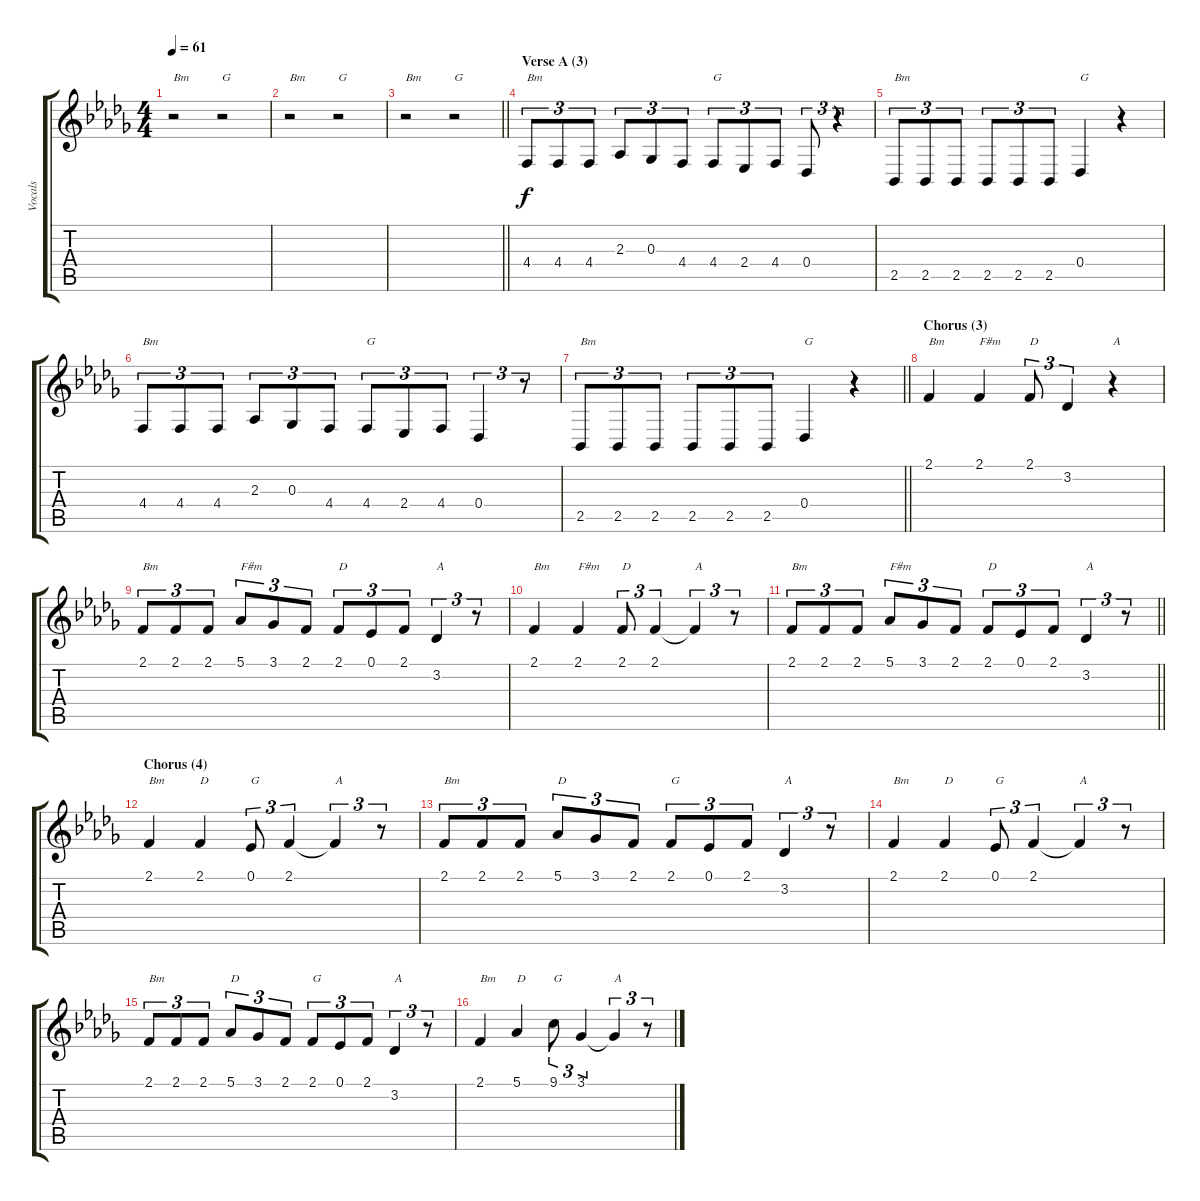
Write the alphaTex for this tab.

\track ("Vocals" "Vocals") {instrument sopranosax}
\staff {score tabs}
\tuning (Eb4 Bb3 Gb3 Db3 Ab2 Eb2) {hide}
\ts (4 4)
\tempo 61
\clef g2
\ks bbminor
r.2{txt "Bm" dy f} r.2{txt "G"} |
r.2{txt "Bm"} r.2{txt "G"} |
\barLineRight lightlight
r.2{txt "Bm"} r.2{txt "G"} |
\section ("" "Verse A (3)")
4.4.8{tu (3 2) txt "Bm"} 4.4.8{tu (3 2)} 4.4.8{tu (3 2)} 2.3.8{tu (3 2)} 0.3.8{tu (3 2)} 4.4.8{tu (3 2)} 4.4.8{tu (3 2) txt "G"} 2.4.8{tu (3 2)} 4.4.8{tu (3 2)} 0.4.8{tu (3 2)} r.4{tu (3 2)} |
2.5.8{tu (3 2) txt "Bm"} 2.5.8{tu (3 2)} 2.5.8{tu (3 2)} 2.5.8{tu (3 2)} 2.5.8{tu (3 2)} 2.5.8{tu (3 2)} 0.4.4{txt "G"} r.4 |
4.4.8{tu (3 2) txt "Bm"} 4.4.8{tu (3 2)} 4.4.8{tu (3 2)} 2.3.8{tu (3 2)} 0.3.8{tu (3 2)} 4.4.8{tu (3 2)} 4.4.8{tu (3 2) txt "G"} 2.4.8{tu (3 2)} 4.4.8{tu (3 2)} 0.4.4{tu (3 2)} r.8{tu (3 2)} |
\barLineRight lightlight
2.5.8{tu (3 2) txt "Bm"} 2.5.8{tu (3 2)} 2.5.8{tu (3 2)} 2.5.8{tu (3 2)} 2.5.8{tu (3 2)} 2.5.8{tu (3 2)} 0.4.4{txt "G"} r.4 |
\section ("" "Chorus (3)")
2.1.4{txt "Bm"} 2.1.4{txt "F#m"} 2.1.8{tu (3 2) txt "D"} 3.2.4{tu (3 2)} r.4{txt "A"} |
2.1.8{tu (3 2) txt "Bm"} 2.1.8{tu (3 2)} 2.1.8{tu (3 2)} 5.1.8{tu (3 2) txt "F#m"} 3.1.8{tu (3 2)} 2.1.8{tu (3 2)} 2.1.8{tu (3 2) txt "D"} 0.1.8{tu (3 2)} 2.1.8{tu (3 2)} 3.2.4{tu (3 2) txt "A"} r.8{tu (3 2)} |
2.1.4{txt "Bm"} 2.1.4{txt "F#m"} 2.1.8{tu (3 2) txt "D"} 2.1.4{tu (3 2)} 2.1{t}.4{tu (3 2) txt "A"} r.8{tu (3 2)} |
\barLineRight lightlight
2.1.8{tu (3 2) txt "Bm"} 2.1.8{tu (3 2)} 2.1.8{tu (3 2)} 5.1.8{tu (3 2) txt "F#m"} 3.1.8{tu (3 2)} 2.1.8{tu (3 2)} 2.1.8{tu (3 2) txt "D"} 0.1.8{tu (3 2)} 2.1.8{tu (3 2)} 3.2.4{tu (3 2) txt "A"} r.8{tu (3 2)} |
\section ("" "Chorus (4)")
2.1.4{txt "Bm"} 2.1.4{txt "D"} 0.1.8{tu (3 2) txt "G"} 2.1.4{tu (3 2)} 2.1{t}.4{tu (3 2) txt "A"} r.8{tu (3 2)} |
2.1.8{tu (3 2) txt "Bm"} 2.1.8{tu (3 2)} 2.1.8{tu (3 2)} 5.1.8{tu (3 2) txt "D"} 3.1.8{tu (3 2)} 2.1.8{tu (3 2)} 2.1.8{tu (3 2) txt "G"} 0.1.8{tu (3 2)} 2.1.8{tu (3 2)} 3.2.4{tu (3 2) txt "A"} r.8{tu (3 2)} |
2.1.4{txt "Bm"} 2.1.4{txt "D"} 0.1.8{tu (3 2) txt "G"} 2.1.4{tu (3 2)} 2.1{t}.4{tu (3 2) txt "A"} r.8{tu (3 2)} |
2.1.8{tu (3 2) txt "Bm"} 2.1.8{tu (3 2)} 2.1.8{tu (3 2)} 5.1.8{tu (3 2) txt "D"} 3.1.8{tu (3 2)} 2.1.8{tu (3 2)} 2.1.8{tu (3 2) txt "G"} 0.1.8{tu (3 2)} 2.1.8{tu (3 2)} 3.2.4{tu (3 2) txt "A"} r.8{tu (3 2)} |
2.1.4{txt "Bm"} 5.1.4{txt "D"} 9.1.8{tu (3 2) txt "G"} 3.1.4{tu (3 2)} 3.1{t}.4{tu (3 2) txt "A"} r.8{tu (3 2)}
